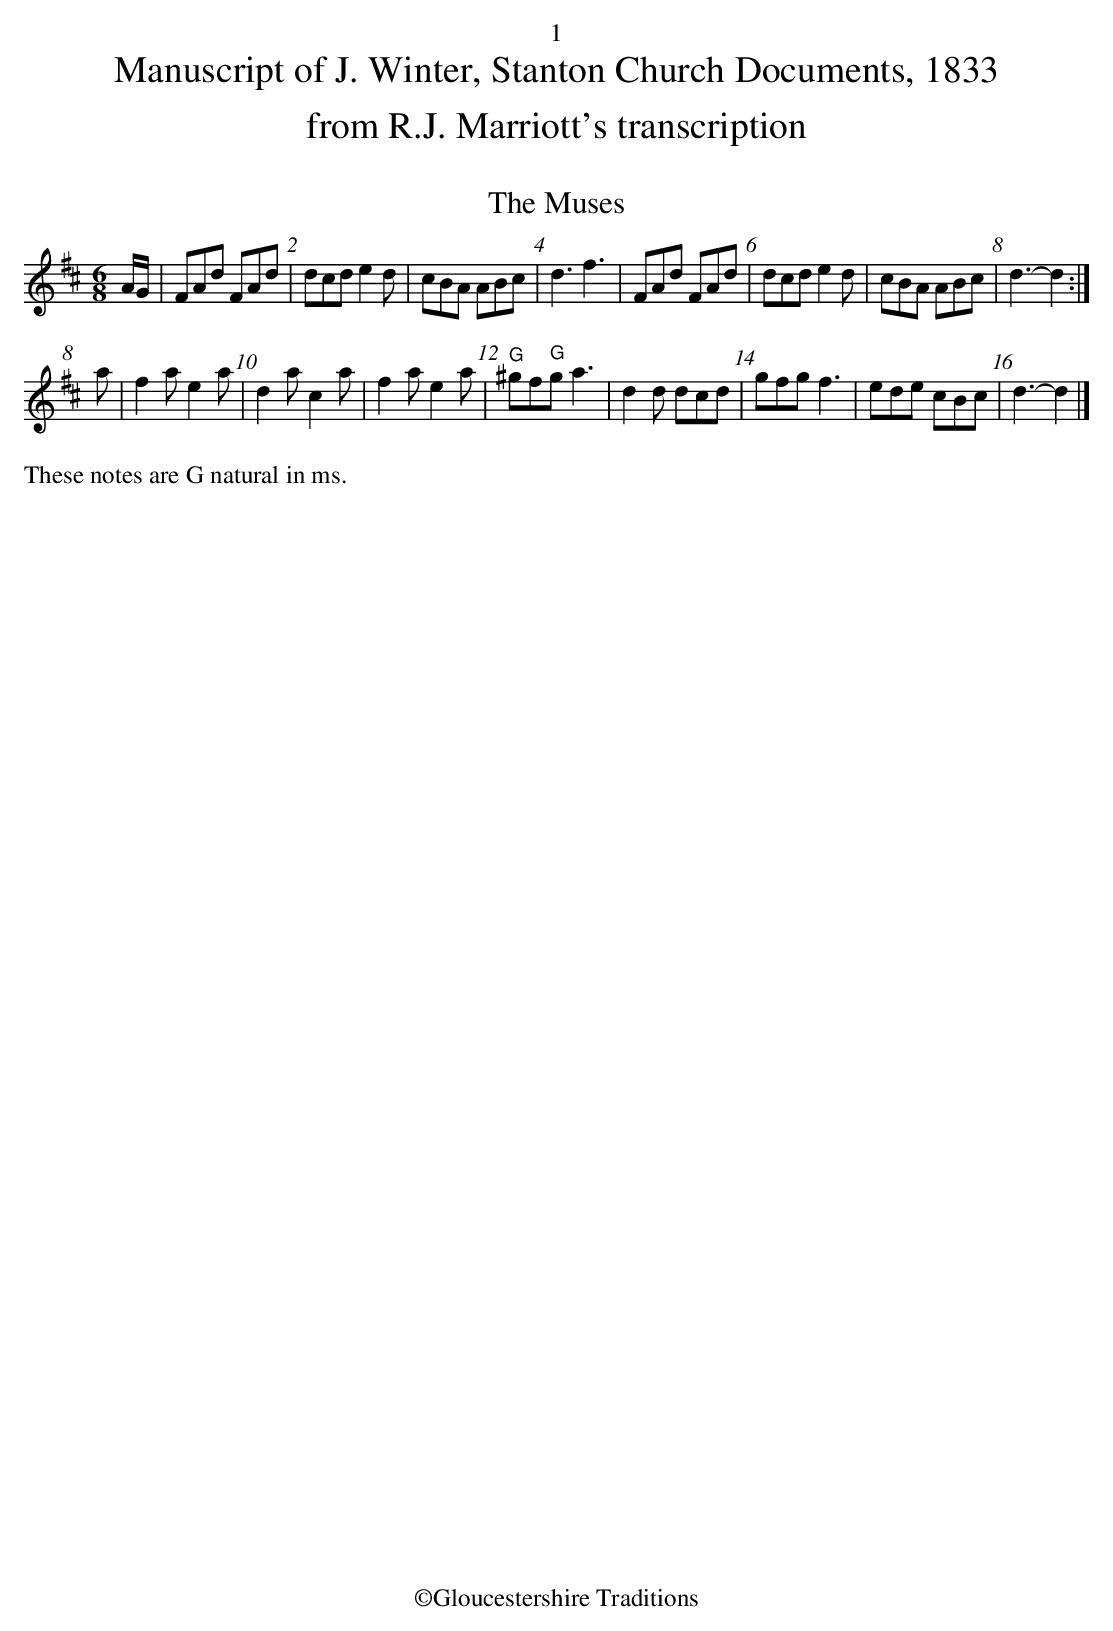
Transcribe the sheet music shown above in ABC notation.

X:1
T:Muses, The
M:6/8
L:1/8
K:D
A/G/|FAd FAd|dcd e2d|cBA ABc|d3 f3|FAd FAd|dcd e2d|cBA ABc|d3-d2:|]
a|f2a e2a|d2a c2a|f2a e2a|"^G"^gf"^G"g a3|d2d dcd|gfg f3|ede cBc|d3-d2|]
